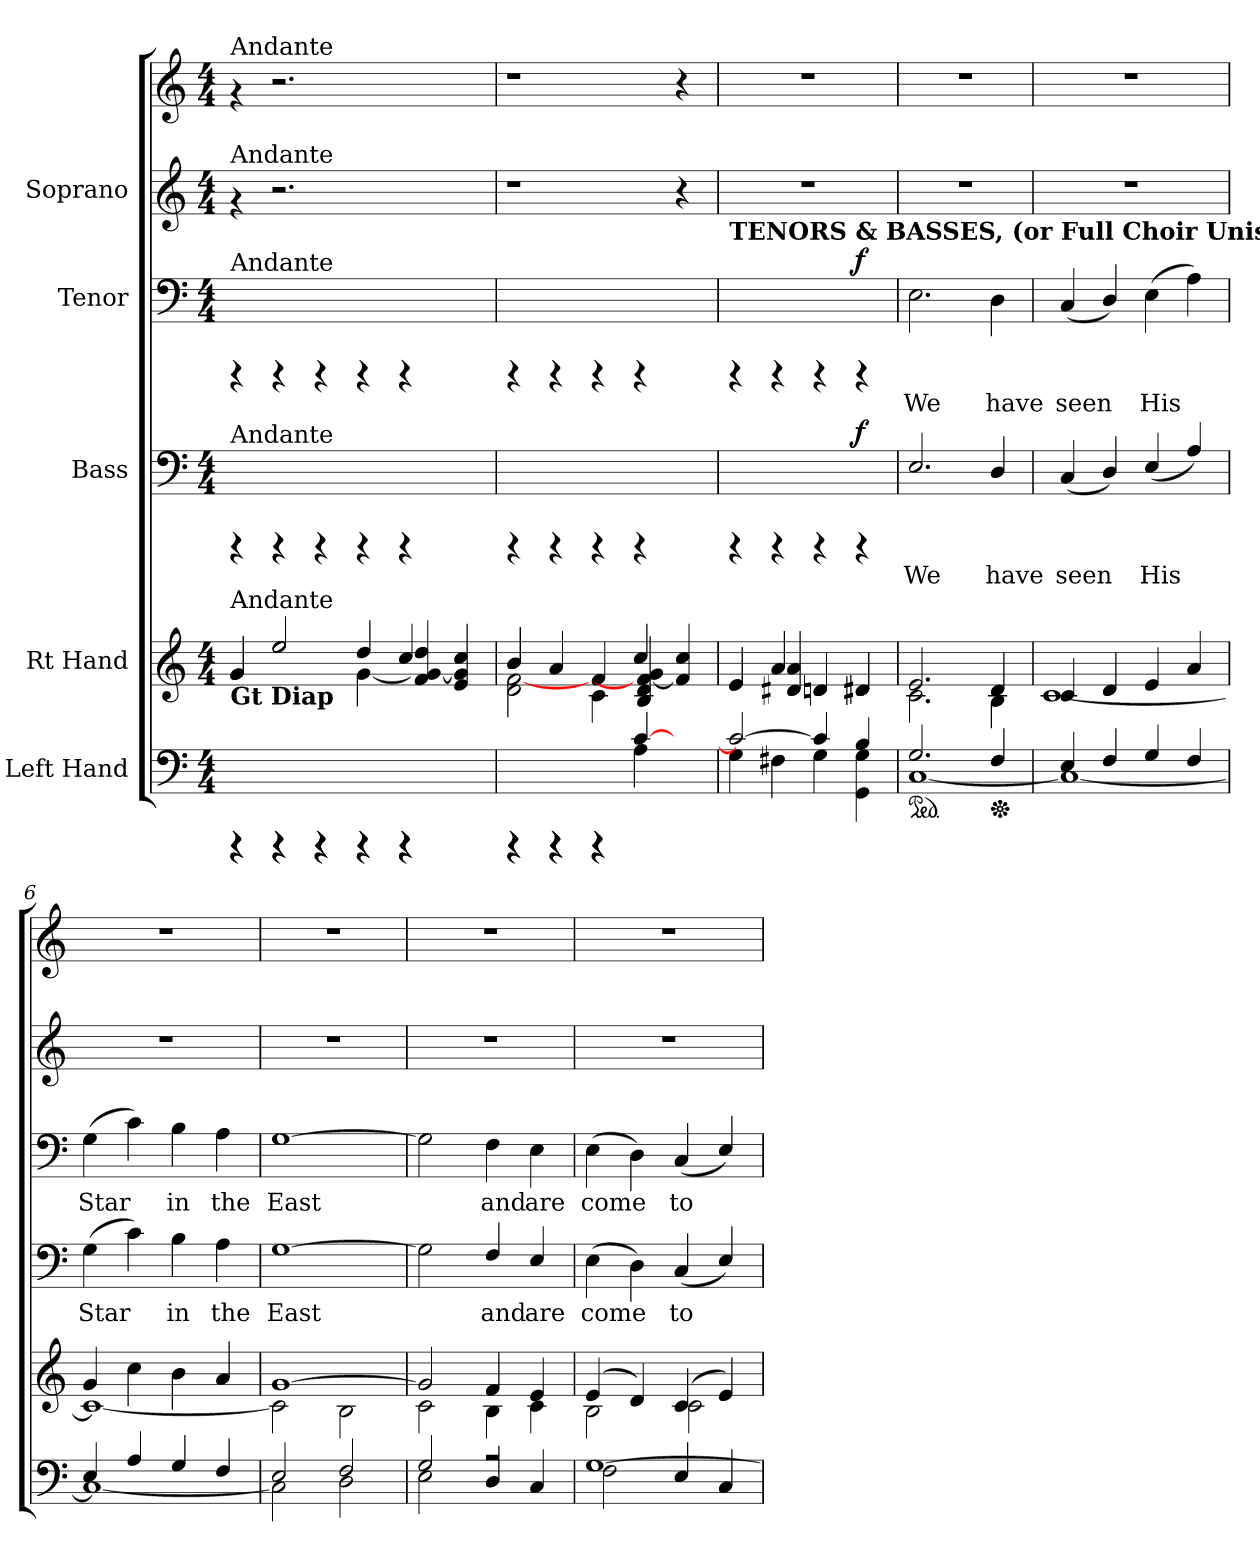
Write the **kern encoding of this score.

**kern	**kern	**kern	**text	**dynam	**kern	**text	**dynam	**kern	**kern
*part5	*part4	*part3	*part3	*part3	*part2	*part2	*part2	*part1	*part1
*staff6	*staff5	*staff4	*staff4	*staff4	*staff3	*staff3	*staff3	*staff2	*staff1
*I"Left Hand	*I"Rt Hand	*I"Bass	*	*	*I"Tenor	*	*	*I"Soprano	*
!!LO:PB:g=z
*stria5	*stria5	*stria5	*	*	*stria5	*	*	*stria5	*stria5
*clefF4	*clefG2	*clefF4	*	*	*clefF4	*	*	*clefG2	*clefG2
*M4/4	*M4/4	*M4/4	*	*	*M4/4	*	*	*M4/4	*M4/4
*MM100	*MM100	*MM100	*	*	*MM100	*	*	*MM100	*MM100
=1	=1	=1	=1	=1	=1	=1	=1	=1	=1
*^	*^	*	*	*	*	*	*	*	*
!	!	!	!	!	!	!	!	!	!	!	!LO:TX:a:t=Andante
!	!	!	!	!	!	!	!	!	!	!LO:TX:a:t=Andante	!
!	!	!	!	!	!	!	!LO:TX:a:t=Andante	!	!	!	!
!	!	!	!	!LO:TX:a:t=Andante	!	!	!	!	!	!	!
!	!	!LO:TX:a:t=Andante	!	!	!	!	!	!	!	!	!
!	!	!LO:TX:b:B:t=Gt Diap	!	!	!	!	!	!	!	!	!
4rCCC	4rCCC	4g/	4g/	4rCCC	.	.	4rCCC	.	.	4rf	4rf
4rCCC	4rCCC	2ee/	2ee/	4rCCC	.	.	4rCCC	.	.	2.r	2.r
4rCCC	4rCCC	.	.	4rCCC	.	.	4rCCC	.	.	.	.
4rCCC	4rCCC	4dd/	[>4g\	4rCCC	.	.	4rCCC	.	.	.	.
4rCCC	4rCCC	4cc/	4dd/ 4g/_< 4f/	4rCCC	.	.	4rCCC	.	.	2ryy	2ryy
4ryy	4ryy	4ryy	4cc/ 4g/] 4e/	4ryy	.	.	4ryy	.	.	.	.
=2	=2	=2	=2	=2	=2	=2	=2	=2	=2	=2	=2
*	*	*	*^	*	*	*	*	*	*	*	*
4rCCC	4rCCC	4b/	[>2f\ 2d\	4b/	4rCCC	.	.	4rCCC	.	.	1r	1r
4rCCC	4rCCC	4a/	.	1ryy	4rCCC	.	.	4rCCC	.	.	.	.
4rCCC	4rCCC	4f/	4c\	.	4rCCC	.	.	4rCCC	.	.	.	.
[<4c/	4A\	4cc/	4g/ 4f/_< 4d/ 4B/	.	4rCCC	.	.	4rCCC	.	.	.	.
4ryy	4ryy	4ryy	4cc/ 4f/]	.	4ryy	.	.	4ryy	.	.	4r	4r
*	*	*	*v	*v	*	*	*	*	*	*	*	*
=3	=3	=3	=3	=3	=3	=3	=3	=3	=3	=3	=3
!	!	!	!	!	!	!	!LO:TX:a:B:t=TENORS & BASSES, (or Full Choir Unison)	!	!	!	!
2c/_<	4G\	4e/	4e/	4rCCC	.	.	4rCCC	.	.	1r	1r
.	4F#X\	4a/	4a/ 4d#X/	4rCCC	.	.	4rCCC	.	.	.	.
4c/]	4G\	4dn/	4dn/	4rCCC	.	.	4rCCC	.	.	.	.
!	!	!	!	!	!	!LO:DY:b	!	!	!LO:DY:b	!	!
4B/	4G\ 4GG\	4d#X/	4d#X/	4rCCC	.	f	4rCCC	.	f	.	.
=4	=4	=4	=4	=4	=4	=4	=4	=4	=4	=4	=4
*ped	*	*	*	*	*	*	*	*	*	*	*
!	!	!	!	!	!LO:LY:b	!	!	!LO:LY:b	!	!	!
2.G/	[<1C	2.e/	2.c\	2.E/	We	.	2.E\	We	.	1r	1r
*Xped	*	*	*	*	*	*	*	*	*	*	*
!	!	!	!	!	!LO:LY:b	!	!	!LO:LY:b	!	!	!
4F/	.	4d/	4B\	4D/	have	.	4D\	have	.	.	.
=5	=5	=5	=5	=5	=5	=5	=5	=5	=5	=5	=5
!	!	!	!	!	!LO:LY:b	!	!	!LO:LY:b	!	!	!
4E/	1C_<	4c/	[>1c	(>4C/	seen	.	(>4C/	seen	.	1r	1r
!	!	!	!	!	!LO:LY:b	!	!	!LO:LY:b	!	!	!
4F/	.	4d/	.	4D/)	.	.	4D/)	.	.	.	.
!	!	!	!	!	!LO:LY:b	!	!	!LO:LY:b	!	!	!
4G/	.	4e/	.	(<4E/	His	.	(>4E\	His	.	.	.
!	!	!	!	!	!LO:LY:b	!	!	!LO:LY:b	!	!	!
4F/	.	4a/	.	4A/)	.	.	4A\)	.	.	.	.
!!LO:LB:g=z
=6	=6	=6	=6	=6	=6	=6	=6	=6	=6	=6	=6
!	!	!	!	!	!LO:LY:b	!	!	!LO:LY:b	!	!	!
4E/	1C_<	4g/	1c_>	(>4G\	Star	.	(>4G\	Star	.	1r	1r
!	!	!	!	!	!LO:LY:b	!	!	!LO:LY:b	!	!	!
4A/	.	4cc\	.	4c\)	.	.	4c\)	.	.	.	.
!	!	!	!	!	!LO:LY:b	!	!	!LO:LY:b	!	!	!
4G/	.	4b\	.	4B\	in	.	4B\	in	.	.	.
!	!	!	!	!	!LO:LY:b	!	!	!LO:LY:b	!	!	!
4F/	.	4a/	.	4A\	the	.	4A\	the	.	.	.
=7	=7	=7	=7	=7	=7	=7	=7	=7	=7	=7	=7
!	!	!	!	!	!LO:LY:b	!	!	!LO:LY:b	!	!	!
2E/	2C\]	[<1g	2c\]	[>1G	East	.	[>1G	East	.	1r	1r
2F/	2D\	.	2B\	.	.	.	.	.	.	.	.
=8	=8	=8	=8	=8	=8	=8	=8	=8	=8	=8	=8
!	!	!	!	!	!LO:LY:b	!	!	!LO:LY:b	!	!	!
2G/	2E\	2g/]	2c\	2G\]	.	.	2G\]	.	.	1r	1r
!	!	!	!	!	!LO:LY:b	!	!	!LO:LY:b	!	!	!
2r	4D/	4f/	4B\	4F/	and	.	4F\	and	.	.	.
!	!	!	!	!	!LO:LY:b	!	!	!LO:LY:b	!	!	!
.	4C/	4e/	4c\	4E/	are	.	4E\	are	.	.	.
=9	=9	=9	=9	=9	=9	=9	=9	=9	=9	=9	=9
!	!	!	!	!	!LO:LY:b	!	!	!LO:LY:b	!	!	!
[>1G	2F\	(>4e/	2B\	(>4E\	come	.	(>4E\	come	.	1r	1r
!	!	!	!	!	!LO:LY:b	!	!	!LO:LY:b	!	!	!
.	.	4d/)	.	4D\)	.	.	4D\)	.	.	.	.
!	!	!	!	!	!LO:LY:b	!	!	!LO:LY:b	!	!	!
.	4E/	(>4c/	2c\	(>4C/	to	.	(<4C/	to	.	.	.
!	!	!	!	!	!LO:LY:b	!	!	!LO:LY:b	!	!	!
.	4C/	4e/)	.	4E/)	.	.	4E/)	.	.	.	.
*v	*v	*	*	*	*	*	*	*	*	*	*
*	*v	*v	*	*	*	*	*	*	*	*
=	=	=	=	=	=	=	=	=	=
*-	*-	*-	*-	*-	*-	*-	*-	*-	*-
